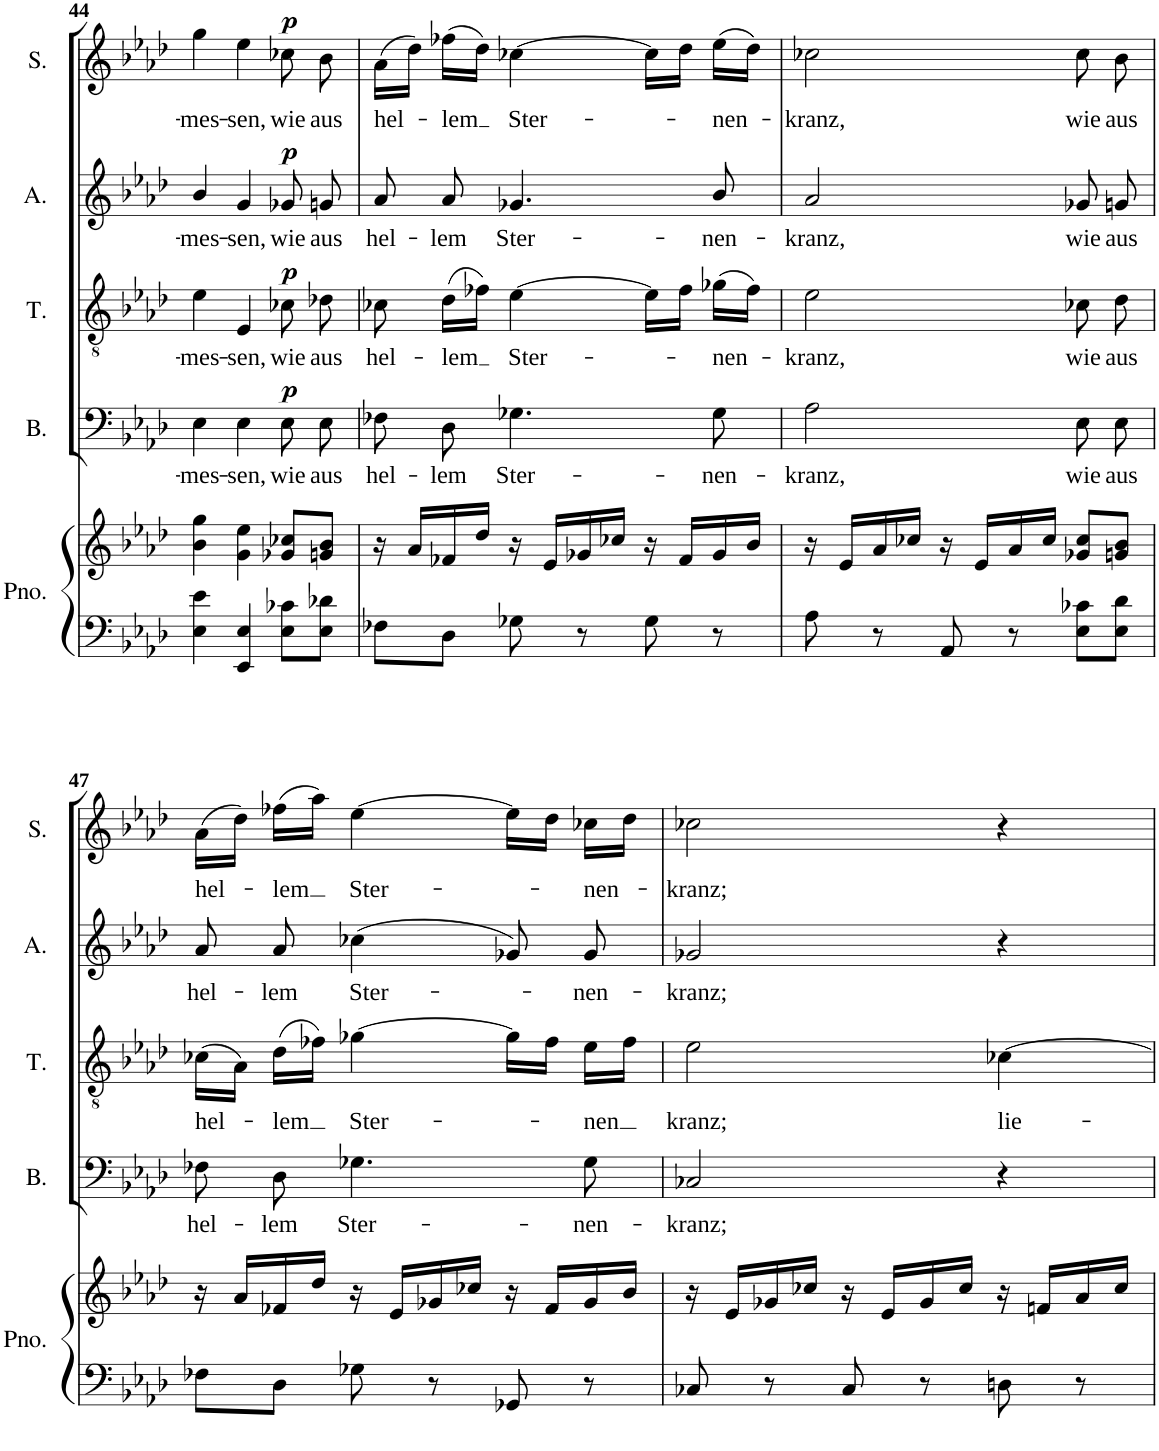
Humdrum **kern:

**kern	**kern	**kern	**text	**dynam	**kern	**text	**dynam	**kern	**text	**dynam	**kern	**text	**dynam
*part5	*part5	*part4	*part4	*part4	*part3	*part3	*part3	*part2	*part2	*part2	*part1	*part1	*part1
*staff6	*staff5	*staff4	*staff4	*staff4	*staff3	*staff3	*staff3	*staff2	*staff2	*staff2	*staff1	*staff1	*staff1
*I"Piano	*	*I"Bass	*	*	*I"Tenor	*	*	*I"Alto	*	*	*I"Soprano	*	*
*I'Pno.	*	*I'B.	*	*	*I'T.	*	*	*I'A.	*	*	*I'S.	*	*
!!LO:PB:g=z
*clefF4	*clefG2	*clefF4	*	*	*clefGv2	*	*	*clefG2	*	*	*clefG2	*	*
*	*	*	*	*	*Trd7c12	*	*	*	*	*	*	*	*
*k[b-e-a-d-]	*k[b-e-a-d-]	*k[b-e-a-d-]	*	*	*k[b-e-a-d-]	*	*	*k[b-e-a-d-]	*	*	*k[b-e-a-d-]	*	*
*A-:	*A-:	*A-:	*	*	*A-:	*	*	*A-:	*	*	*A-:	*	*
*M3/4	*M3/4	*M3/4	*	*	*M3/4	*	*	*M3/4	*	*	*M3/4	*	*
=44	=44	=44	=44	=44	=44	=44	=44	=44	=44	=44	=44	=44	=44
!	!	!	!LO:LY:b	!	!	!LO:LY:b	!	!	!LO:LY:b	!	!	!LO:LY:b	!
4E-\ 4e-\	4b-\ 4gg\	4E-\	-mes-	.	4e-\	-mes-	.	4b-/	-mes-	.	4gg\	-mes-	.
!	!	!	!LO:LY:b	!	!	!LO:LY:b	!	!	!LO:LY:b	!	!	!LO:LY:b	!
4EE-/ 4E-/	4g\ 4ee-\	4E-\	-sen,	.	4E-/	-sen,	.	4g/	-sen,	.	4ee-\	-sen,	.
!	!	!	!LO:LY:b	!LO:DY:a	!	!LO:LY:b	!LO:DY:a	!	!LO:LY:b	!LO:DY:a	!	!LO:LY:b	!LO:DY:a
8E-\ 8c-X\L	8g-X/ 8cc-X/L	8E-\L	wie	p	8c-X\	wie	p	8g-X/L	wie	p	8cc-X\	wie	p
!	!	!	!LO:LY:b	!	!	!LO:LY:b	!	!	!LO:LY:b	!	!	!LO:LY:b	!
8E-\ 8d-X\J	8gn/ 8b-/J	8E-\J	aus	.	8d-X\	aus	.	8gn/J	aus	.	8b-\	aus	.
=45	=45	=45	=45	=45	=45	=45	=45	=45	=45	=45	=45	=45	=45
!	!	!	!LO:LY:b	!	!	!LO:LY:b	!	!	!LO:LY:b	!	!	!LO:LY:b	!
8F-X\L	16r	8F-X\L	hel-	.	8c-X\	hel-	.	8a-/L	hel-	.	(16a-\LL	hel-	.
.	16a-/LL	.	.	.	.	.	.	.	.	.	16dd-\JJ)	.	.
!	!	!	!LO:LY:b	!	!	!LO:LY:b	!	!	!LO:LY:b	!	!	!LO:LY:b	!
8D-\J	16f-X/	8D-\J	-lem	.	(16d-\LL	-lem	.	8a-/J	-lem	.	(16ff-X\LL	-lem	.
.	16dd-/JJ	.	.	.	16f-X\JJ)	.	.	.	.	.	16dd-\JJ)	.	.
!	!	!	!LO:LY:b	!	!	!LO:LY:b	!	!	!LO:LY:b	!	!	!LO:LY:b	!
8G-X\	16r	4.G-X\	Ster-	.	[>4e-\	Ster-	.	4.g-X/	Ster-	.	[>4cc-X\	Ster-	.
.	16e-/LL	.	.	.	.	.	.	.	.	.	.	.	.
8r	16g-X/	.	.	.	.	.	.	.	.	.	.	.	.
.	16cc-X/JJ	.	.	.	.	.	.	.	.	.	.	.	.
8G-\	16r	.	.	.	16e-\LL]	.	.	.	.	.	16cc-\LL]	.	.
.	16f-/LL	.	.	.	16f-\JJ	.	.	.	.	.	16dd-\JJ	.	.
!	!	!	!LO:LY:b	!	!	!LO:LY:b	!	!	!LO:LY:b	!	!	!LO:LY:b	!
8r	16g-/	8G-\	-nen-	.	(16g-X\LL	-nen-	.	8b-/	-nen-	.	(16ee-\LL	-nen-	.
.	16b-/JJ	.	.	.	16f-\JJ)	.	.	.	.	.	16dd-\JJ)	.	.
=46	=46	=46	=46	=46	=46	=46	=46	=46	=46	=46	=46	=46	=46
!	!	!	!LO:LY:b	!	!	!LO:LY:b	!	!	!LO:LY:b	!	!	!LO:LY:b	!
8A-\	16r	2A-\	-kranz,	.	2e-\	-kranz,	.	2a-/	-kranz,	.	2cc-X\	kranz,	.
.	16e-/LL	.	.	.	.	.	.	.	.	.	.	.	.
8r	16a-/	.	.	.	.	.	.	.	.	.	.	.	.
.	16cc-X/JJ	.	.	.	.	.	.	.	.	.	.	.	.
8AA-/	16r	.	.	.	.	.	.	.	.	.	.	.	.
.	16e-/LL	.	.	.	.	.	.	.	.	.	.	.	.
8r	16a-/	.	.	.	.	.	.	.	.	.	.	.	.
.	16cc-/JJ	.	.	.	.	.	.	.	.	.	.	.	.
!	!	!	!LO:LY:b	!	!	!LO:LY:b	!	!	!LO:LY:b	!	!	!LO:LY:b	!
8E-\ 8c-X\L	8g-X/ 8cc-/L	8E-\L	wie	.	8c-X\	wie	.	8g-X/L	wie	.	8cc-\	wie	.
!	!	!	!LO:LY:b	!	!	!LO:LY:b	!	!	!LO:LY:b	!	!	!LO:LY:b	!
8E-\ 8d-\J	8gn/ 8b-/J	8E-\J	aus	.	8d-\	aus	.	8gn/J	aus	.	8b-\	aus	.
!!LO:LB:g=z
=47	=47	=47	=47	=47	=47	=47	=47	=47	=47	=47	=47	=47	=47
!	!	!	!LO:LY:b	!	!	!LO:LY:b	!	!	!LO:LY:b	!	!	!LO:LY:b	!
8F-X\L	16r	8F-X\L	hel-	.	(16c-X\LL	hel-	.	8a-/L	hel-	.	(16a-\LL	hel-	.
.	16a-/LL	.	.	.	16A-\JJ)	.	.	.	.	.	16dd-\JJ)	.	.
!	!	!	!LO:LY:b	!	!	!LO:LY:b	!	!	!LO:LY:b	!	!	!LO:LY:b	!
8D-\J	16f-X/	8D-\J	-lem	.	(16d-\LL	-lem	.	8a-/J	-lem	.	(16ff-X\LL	-lem	.
.	16dd-/JJ	.	.	.	16f-X\JJ)	.	.	.	.	.	16aa-\JJ)	.	.
!	!	!	!LO:LY:b	!	!	!LO:LY:b	!	!	!LO:LY:b	!	!	!LO:LY:b	!
8G-X\	16r	4.G-X\	Ster-	.	[>4g-X\	Ster-	.	(4cc-X\	Ster-	.	[>4ee-\	Ster-	.
.	16e-/LL	.	.	.	.	.	.	.	.	.	.	.	.
8r	16g-X/	.	.	.	.	.	.	.	.	.	.	.	.
.	16cc-X/JJ	.	.	.	.	.	.	.	.	.	.	.	.
8GG-X/	16r	.	.	.	16g-\LL]	.	.	8g-X/L)	.	.	16ee-\LL]	.	.
.	16f-/LL	.	.	.	16f-\JJ	.	.	.	.	.	16dd-\JJ	.	.
!	!	!	!LO:LY:b	!	!	!LO:LY:b	!	!	!LO:LY:b	!	!	!LO:LY:b	!
8r	16g-/	8G-\	-nen-	.	16e-\LL	-nen	.	8g-/J	-nen-	.	16cc-X\LL	-nen-	.
.	16b-/JJ	.	.	.	16f-\JJ	.	.	.	.	.	16dd-\JJ	.	.
=48	=48	=48	=48	=48	=48	=48	=48	=48	=48	=48	=48	=48	=48
!	!	!	!LO:LY:b	!	!	!LO:LY:b	!	!	!LO:LY:b	!	!	!LO:LY:b	!
8C-X/	16r	2C-X/	-kranz;	.	2e-\	kranz;	.	2g-X/	-kranz;	.	2cc-X\	-kranz;	.
.	16e-/LL	.	.	.	.	.	.	.	.	.	.	.	.
8r	16g-X/	.	.	.	.	.	.	.	.	.	.	.	.
.	16cc-X/JJ	.	.	.	.	.	.	.	.	.	.	.	.
8C-/	16r	.	.	.	.	.	.	.	.	.	.	.	.
.	16e-/LL	.	.	.	.	.	.	.	.	.	.	.	.
8r	16g-/	.	.	.	.	.	.	.	.	.	.	.	.
.	16cc-/JJ	.	.	.	.	.	.	.	.	.	.	.	.
!	!	!	!	!	!	!LO:LY:b	!	!	!	!	!	!	!
8Dn\	16r	4r	.	.	[>4c-X\	lie-	.	4r	.	.	4r	.	.
.	16fn/LL	.	.	.	.	.	.	.	.	.	.	.	.
8r	16a-/	.	.	.	.	.	.	.	.	.	.	.	.
.	16cc-/JJ	.	.	.	.	.	.	.	.	.	.	.	.
=	=	=	=	=	=	=	=	=	=	=	=	=	=
*-	*-	*-	*-	*-	*-	*-	*-	*-	*-	*-	*-	*-	*-
